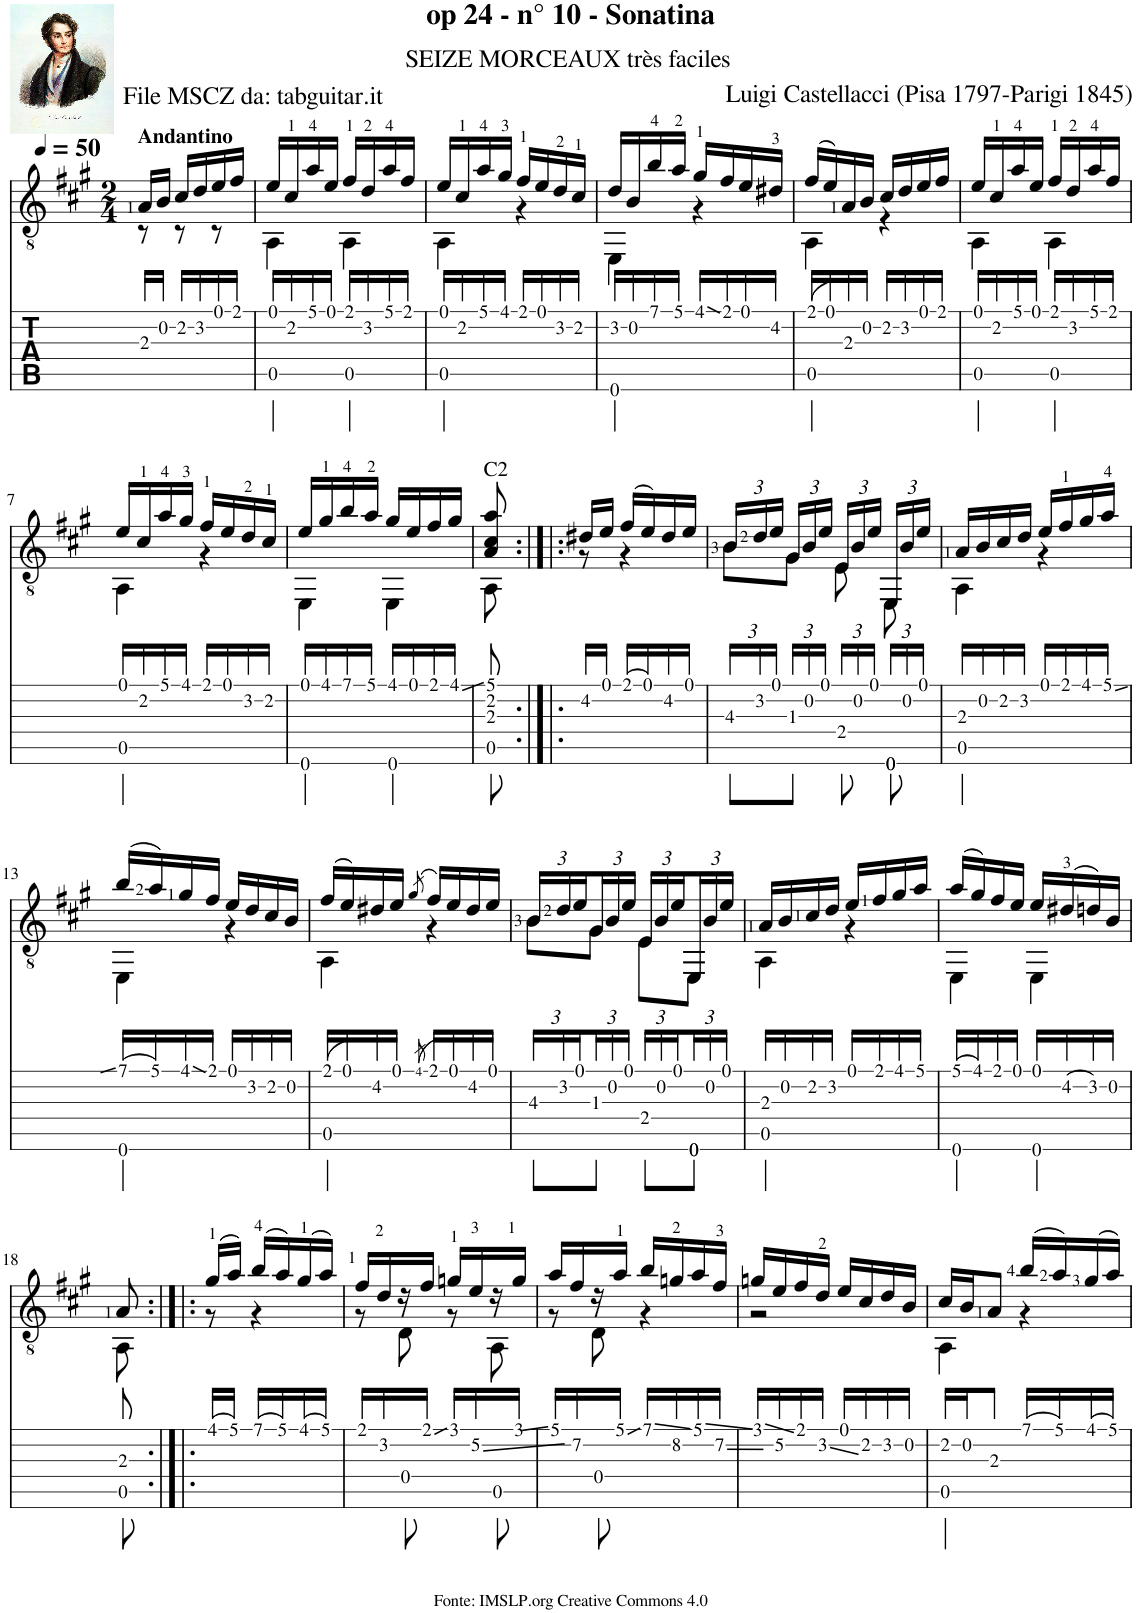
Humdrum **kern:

**kern	**kern
*part2	*part1
*staff2	*staff1
*I"Chitarra classica (Intavolatura)	*I"Classical Guitar
*stria6	*
*	*clefGv2
*k[f#c#g#]	*k[f#c#g#]
*M2/4	*M2/4
*MM50	*MM50
=1	=1
*^	*^
!	!	!LO:TX:a:B:t=Andantino	!
16A/LL	8r	16A/LL	8r
16B/JJ	.	16B/JJ	.
16c#/LL	8r	16c#/LL	8r
16d/	.	16d/	.
16e/	8r	16e/	8r
16f#/JJ	.	16f#/JJ	.
=2	=2	=2	=2
16e/LL	4AA\	16e/LL	4AA\
16c#/	.	16c#/	.
16a/	.	16a/	.
16e/JJ	.	16e/JJ	.
16f#/LL	4AA\	16f#/LL	4AA\
16d/	.	16d/	.
16a/	.	16a/	.
16f#/JJ	.	16f#/JJ	.
=3	=3	=3	=3
16e/LL	4AA\	16e/LL	4AA\
16c#/	.	16c#/	.
16a/	.	16a/	.
16g#/JJ	.	16g#/JJ	.
16f#/LL	4r	16f#/LL	4r
16e/	.	16e/	.
16d/	.	16d/	.
16c#/JJ	.	16c#/JJ	.
=4	=4	=4	=4
16d/LL	4EE\	16d/LL	4EE\
16B/	.	16B/	.
16b/	.	16b/	.
16a/JJ	.	16a/JJ	.
16g#/LL	4r	16g#/LL	4r
16f#/	.	16f#/	.
16e/	.	16e/	.
16d#X/JJ	.	16d#X/JJ	.
=5	=5	=5	=5
(16f#/LL	4AA\	(16f#/LL	4AA\
16e/)	.	16e/)	.
16A/	.	16A/	.
16B/JJ	.	16B/JJ	.
16c#/LL	4r	16c#/LL	4r
16d/	.	16d/	.
16e/	.	16e/	.
16f#/JJ	.	16f#/JJ	.
=6	=6	=6	=6
16e/LL	4AA\	16e/LL	4AA\
16c#/	.	16c#/	.
16a/	.	16a/	.
16e/JJ	.	16e/JJ	.
16f#/LL	4AA\	16f#/LL	4AA\
16d/	.	16d/	.
16a/	.	16a/	.
16f#/JJ	.	16f#/JJ	.
!!LO:LB:g=z	!!
=7	=7	=7	=7
16e/LL	4AA\	16e/LL	4AA\
16c#/	.	16c#/	.
16a/	.	16a/	.
16g#/JJ	.	16g#/JJ	.
16f#/LL	4r	16f#/LL	4r
16e/	.	16e/	.
16d/	.	16d/	.
16c#/JJ	.	16c#/JJ	.
=8	=8	=8	=8
16e/LL	4EE\	16e/LL	4EE\
16g#/	.	16g#/	.
16b/	.	16b/	.
16a/JJ	.	16a/JJ	.
16g#/LL	4EE\	16g#/LL	4EE\
16e/	.	16e/	.
16f#/	.	16f#/	.
16g#/JJ	.	16g#/JJ	.
=9	=9	=9	=9
!	!	!LO:TX:a:t=C2	!
8A/ 8c#/ 8a/	8AA\	8A/ 8c#/ 8a/	8AA\
=10:|!|:	=10:|!|:	=10:|!|:	=10:|!|:
16d#X/LL	8r	16d#X/LL	8r
16e/JJ	.	16e/JJ	.
(16f#/LL	4r	(16f#/LL	4r
16e/)	.	16e/)	.
16d#/	.	16d#/	.
16e/JJ	.	16e/JJ	.
=11	=11	=11	=11
*Xbrackettup	*	*Xbrackettup	*
24B/LL	8B\L	24B/LL	8B\L
24d/	.	24d/	.
24e/JJ	.	24e/JJ	.
24G#/LL	8G#\J	24G#/LL	8G#\J
24B/	.	24B/	.
24e/JJ	.	24e/JJ	.
24E/LL	8E\	24E/LL	8E\
24B/	.	24B/	.
24e/JJ	.	24e/JJ	.
24EE/LL	8EE\	24EE/LL	8EE\
24B/	.	24B/	.
24e/JJ	.	24e/JJ	.
=12	=12	=12	=12
16A/LL	4AA\	16A/LL	4AA\
16B/	.	16B/	.
16c#/	.	16c#/	.
16d/JJ	.	16d/JJ	.
16e/LL	4r	16e/LL	4r
16f#/	.	16f#/	.
16g#/	.	16g#/	.
16a/JJ	.	16a/JJ	.
!!LO:LB:g=z	!!
=13	=13	=13	=13
(16b/LL	4EE\	(16b/LL	4EE\
16a/)	.	16a/)	.
16g#/	.	16g#/	.
16f#/JJ	.	16f#/JJ	.
16e/LL	4r	16e/LL	4r
16d/	.	16d/	.
16c#/	.	16c#/	.
16B/JJ	.	16B/JJ	.
=14	=14	=14	=14
(16f#/LL	4AA\	(16f#/LL	4AA\
16e/)	.	16e/)	.
16d#X/	.	16d#X/	.
16e/JJ	.	16e/JJ	.
(8qg#/	.	(8qg#/	.
16f#/LL)	4r	16f#/LL)	4r
16e/	.	16e/	.
16d#/	.	16d#/	.
16e/JJ	.	16e/JJ	.
=15	=15	=15	=15
24B/LL	8B\L	24B/LL	8B\L
24d/	.	24d/	.
24e/	.	24e/	.
24G#/	8G#\J	24G#/	8G#\J
24B/	.	24B/	.
24e/JJ	.	24e/JJ	.
24E/LL	8E\L	24E/LL	8E\L
24B/	.	24B/	.
24e/	.	24e/	.
24EE/	8EE\J	24EE/	8EE\J
24B/	.	24B/	.
24e/JJ	.	24e/JJ	.
=16	=16	=16	=16
16A/LL	4AA\	16A/LL	4AA\
16B/	.	16B/	.
16c#/	.	16c#/	.
16d/JJ	.	16d/JJ	.
16e/LL	4r	16e/LL	4r
16f#/	.	16f#/	.
16g#/	.	16g#/	.
16a/JJ	.	16a/JJ	.
=17	=17	=17	=17
(16a/LL	4EE\	(16a/LL	4EE\
16g#/)	.	16g#/)	.
16f#/	.	16f#/	.
16e/JJ	.	16e/JJ	.
16e/LL	4EE\	16e/LL	4EE\
(16d#X/	.	(16d#X/	.
16dn/)	.	16dn/)	.
16B/JJ	.	16B/JJ	.
!!LO:LB:g=z	!!
=18	=18	=18	=18
8A/	8AA\	8A/	8AA\
=19:|!|:	=19:|!|:	=19:|!|:	=19:|!|:
(16g#/LL	8r	(16g#/LL	8r
16a/JJ)	.	16a/JJ)	.
(16b/LL	4r	(16b/LL	4r
16a/)	.	16a/)	.
(16g#/	.	(16g#/	.
16a/JJ)	.	16a/JJ)	.
=20	=20	=20	=20
16f#/LL	8r	16f#/LL	8r
16d/	.	16d/	.
16r	8D\	16r	8D\
16f#/JJ	.	16f#/JJ	.
16gn/LL	8r	16gn/LL	8r
16e/	.	16e/	.
16r	8AA\	16r	8AA\
16g/JJ	.	16g/JJ	.
=21	=21	=21	=21
16a/LL	8r	16a/LL	8r
16f#/	.	16f#/	.
16r	8D\	16r	8D\
16a/JJ	.	16a/JJ	.
16b/LL	4r	16b/LL	4r
16gn/	.	16gn/	.
16a/	.	16a/	.
16f#/JJ	.	16f#/JJ	.
=22	=22	=22	=22
16gn/LL	2r	16gn/LL	2r
16e/	.	16e/	.
16f#/	.	16f#/	.
16d/JJ	.	16d/JJ	.
16e/LL	.	16e/LL	.
16c#/	.	16c#/	.
16d/	.	16d/	.
16B/JJ	.	16B/JJ	.
=23	=23	=23	=23
16c#/LL	4AA\	16c#/LL	4AA\
16B/J	.	16B/J	.
8A/J	.	8A/J	.
(16b/LL	4r	(16b/LL	4r
16a/)	.	16a/)	.
(16g#/	.	(16g#/	.
16a/JJ)	.	16a/JJ)	.
*v	*v	*	*
*	*v	*v
=	=
*-	*-
